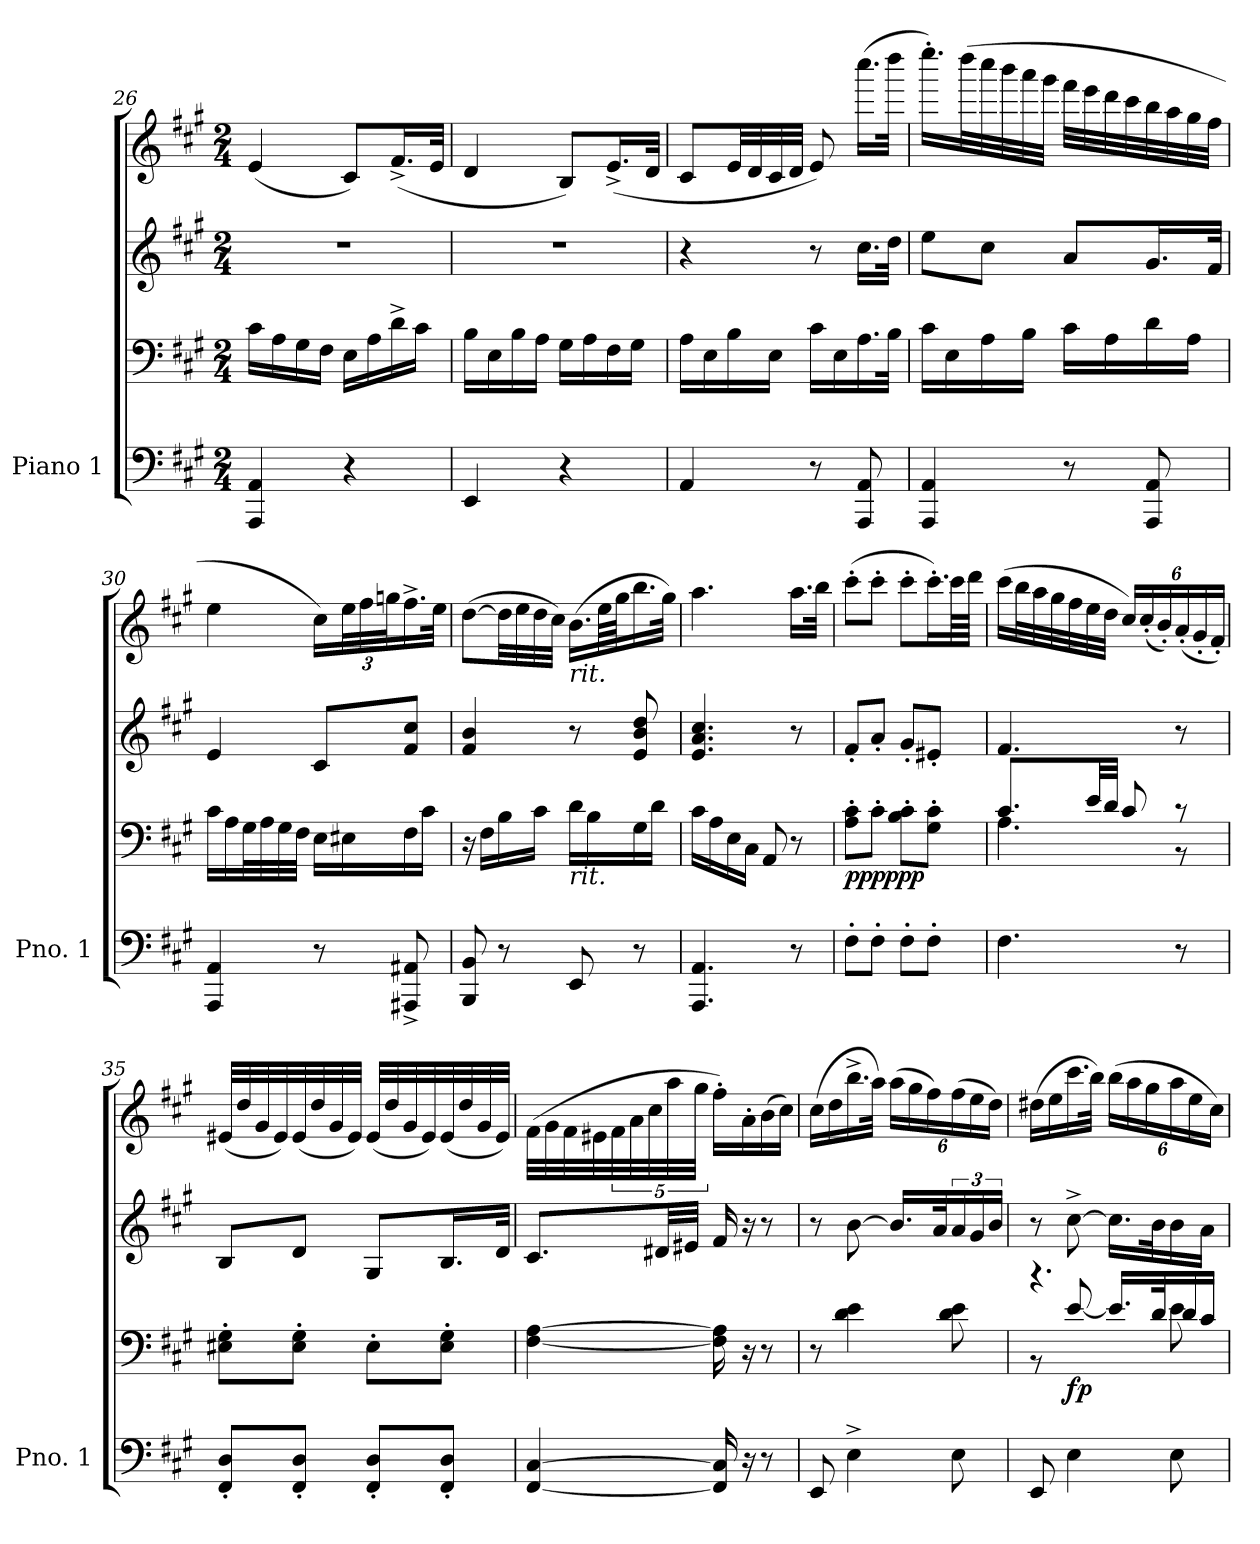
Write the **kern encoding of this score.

**kern	**kern	**kern	**kern	**dynam
*part1	*part1	*part1	*part1	*part1
*staff4	*staff3	*staff2	*staff1	*staff1/2/3/4
*I"Piano 1	*	*	*	*
*I'Pno. 1	*	*	*	*
!!LO:PB:g=z
*clefF4	*clefF4	*clefG2	*clefG2	*
*k[f#c#g#]	*k[f#c#g#]	*k[f#c#g#]	*k[f#c#g#]	*
*M2/4	*M2/4	*M2/4	*M2/4	*
=26	=26	=26	=26	=26
4AAA/ 4AA/	16c#\LL	2r	(<4e/	.
.	16A\	.	.	.
.	16G#\	.	.	.
.	16F#\JJ	.	.	.
4r	16E\LL	.	8c#/L)	.
.	16A\	.	.	.
.	16d^\	.	(<16.f#^/L	.
.	16c#\JJ	.	.	.
.	.	.	32e/JJk	.
=27	=27	=27	=27	=27
4EE/	16B\LL	2r	4d/	.
.	16E\	.	.	.
.	16B\	.	.	.
.	16A\JJ	.	.	.
4r	16G#\LL	.	8B/L)	.
.	16A\	.	.	.
.	16F#\	.	(<16.e^/L	.
.	16G#\JJ	.	.	.
.	.	.	32d/JJk	.
=28	=28	=28	=28	=28
4AA/	16A\LL	4r	8c#/L	.
.	16E\	.	.	.
.	16B\	.	32e/LL	.
.	.	.	32d/	.
.	16E\JJ	.	32c#/	.
.	.	.	32d/JJJ	.
8r	16c#\LL	8r	8e/)	.
.	16E\	.	.	.
8AAA/ 8AA/	16.A\	16.cc#\LL	(>16.cccc#\LL	.
.	32B\JJk	32dd\JJk	32dddd\JJk	.
=29	=29	=29	=29	=29
4AAA/ 4AA/	16c#\LL	8ee\L	16.eeee'\LL)	.
.	16E\	.	.	.
.	.	.	(>32dddd\L	.
.	16A\	8cc#\J	32cccc#\	.
.	.	.	32bbb\	.
.	16B\JJ	.	32aaa\	.
.	.	.	32ggg#\JJJ	.
8r	16c#\LL	8a/L	32fff#\LLL	.
.	.	.	32eee\	.
.	16A\	.	32ddd\	.
.	.	.	32ccc#\	.
8AAA/ 8AA/	16d\	16.g#/L	32bb\	.
.	.	.	32aa\	.
.	16A\JJ	.	32gg#\	.
.	.	32f#/JJk	32ff#\JJJ	.
!!LO:LB:g=z
=30	=30	=30	=30	=30
4AAA/ 4AA/	16c#\LL	4e/	4ee\	.
.	16A\	.	.	.
.	32G#\L	.	.	.
.	32A\	.	.	.
.	32G#\	.	.	.
.	32F#\JJJ	.	.	.
8r	16E\LL	8c#/L	16cc#\LL)	.
*	*	*	*Xbrackettup	*
.	16E#X\	.	48ee\L	.
.	.	.	48ff#\	.
.	.	.	48ggn\J	.
8AAA#X/^ 8AA#X/^	16F#\	8f#/ 8cc#/J	16.ff#^\	.
.	16c#\JJ	.	.	.
.	.	.	32ee\JJk	.
=31	=31	=31	=31	=31
8BBB/ 8BB/	16r	4f#/ 4b/	(>[8dd\L	.
.	16F#\LL	.	.	.
8r	16B\	.	32dd\LL]	.
.	.	.	32ee\	.
.	16c#\JJ	.	32dd\	.
.	.	.	32cc#\JJJ)	.
!	!	!	!LO:TX:b:i:t=rit.	!
!	!LO:TX:b:i:t=rit.	!	!	!
8EE/	16d\LL	8r	(>16.b\LL	.
.	16B\	.	.	.
.	.	.	64ee\LL	.
.	.	.	64gg#\JJ	.
8r	16G#\	8e/ 8b/ 8dd/	16.bb\	.
.	16d\JJ	.	.	.
.	.	.	32gg#\JJk)	.
=32	=32	=32	=32	=32
4.AAA/ 4.AA/	16c#\LL	4.e/ 4.a/ 4.cc#/	4.aa\	.
.	16A\	.	.	.
.	16E\	.	.	.
.	16C#\JJ	.	.	.
.	8AA/	.	.	.
8r	8r	8r	16.aa\LL	.
.	.	.	32bb\JJk	.
=33	=33	=33	=33	=33
!	!	!	!	!LO:DY:b=3
!	!	!	!	!LO:DY:n=1:b
!	!	!	!	!LO:DY:n=2:b
8F#'\L	8A\' 8c#\'L	8f#'/L	(>8ccc#'\L	pp pp pp
8F#'\J	8c#'\J	8a'/J	8ccc#'\J	.
8F#'\L	8B\' 8c#\'L	8g#'/L	8ccc#'\L	.
8F#'\J	8G#\' 8c#\'J	8e#X'/J	16.ccc#'\L)	.
.	.	.	64ccc#\LL	.
.	.	.	64ddd\JJJJ	.
!!LO:LB:g=z
=34	=34	=34	=34	=34
*	*^	*	*	*
4.F#\	4.A\	8.c#/L	4.f#/	(>16ccc#\LL	.
.	.	.	.	32bb\L	.
.	.	.	.	32aa\	.
.	.	.	.	32gg#\	.
.	.	.	.	32ff#\	.
.	.	32e/LL	.	32ee\	.
.	.	32d/JJJ	.	32dd\JJJ	.
*	*	*	*	*brackettup	*
.	.	8c#/	.	24cc#/LL)	.
.	.	.	.	(<24cc#'/	.
.	.	.	.	24b'/)	.
8r	8r	8r	8r	(<24a'/	.
.	.	.	.	24g#'/	.
.	.	.	.	24f#'/JJ)	.
*	*v	*v	*	*	*
=35	=35	=35	=35	=35
8FF#/' 8D/'L	8E#X\' 8G#\'L	8B/L	(<32e#X/LLL	.
.	.	.	32dd/	.
.	.	.	32g#/	.
.	.	.	32e#/)	.
8FF#/' 8D/'J	8E#\' 8G#\'J	8d/J	(<32e#/	.
.	.	.	32dd/	.
.	.	.	32g#/	.
.	.	.	32e#/JJJ)	.
8FF#/' 8D/'L	8E#'\L	8G#/L	(<32e#/LLL	.
.	.	.	32dd/	.
.	.	.	32g#/	.
.	.	.	32e#/)	.
8FF#/' 8D/'J	8E#\' 8G#\'J	16.B/L	(<32e#/	.
.	.	.	32dd/	.
.	.	.	32g#/	.
.	.	32d/JJk	32e#/JJJ)	.
=36	=36	=36	=36	=36
[4FF#/ [4C#/	[4F#\ [4A\	8.c#/L	(>32f#\LLL	.
.	.	.	32g#\	.
.	.	.	32f#\	.
.	.	.	32e#X\	.
.	.	.	40f#\	.
.	.	.	40a\	.
.	.	.	40cc#\	.
.	.	32d#X/LL	.	.
.	.	.	40aa\	.
.	.	32e#X/JJJ	.	.
.	.	.	40gg#\JJJ	.
16FF#/] 16C#/]	16F#\] 16A\]	16f#/	16ff#'\LL)	.
16r	16r	16r	16a'\	.
8r	8r	8r	(>16b\	.
.	.	.	16cc#\JJ)	.
!!LO:PB:g=z
=37	=37	=37	=37	=37
8EE/	8r	8r	(>16cc#\LL	.
.	.	.	16dd\	.
!	!	!	!	!LO:DY:b=3
!	!	!	!	!LO:DY:n=1:b=2
4E^\	4d\ 4e\	[8b\	16.bb^\	fp fp
.	.	.	32aa\JJk)	.
.	.	16.b/LL]	(>24aa\LL	.
.	.	.	24gg#\	.
.	.	.	24ff#\)	.
.	.	32a/K	.	.
8E\	8d\ 8e\	24a/	(>24ff#\	.
.	.	24g#/	24ee\	.
.	.	24b/JJ	24dd\JJ)	.
=38	=38	=38	=38	=38
*	*^	*	*	*
8EE/	4.r	8r	8r	(>16dd#X\LL	.
.	.	.	.	16ee\	.
!	!	!	!	!	!LO:DY:b=3
4E\	.	[8e/	[8cc#^\	16.ccc#\	fp
.	.	.	.	32bb\JJk)	.
.	.	16.e/LL]	16.cc#\LL]	(>24bb\LL	.
.	.	.	.	24aa\	.
.	.	.	.	24gg#\	.
.	.	32d/K	32b\K	.	.
8E\	8e\	16d/	16b\	24aa\	.
.	.	.	.	24ee\	.
.	.	16c#/JJ	16a\JJ	.	.
.	.	.	.	24cc#\JJ)	.
*	*v	*v	*	*	*
=	=	=	=	=
*-	*-	*-	*-	*-
